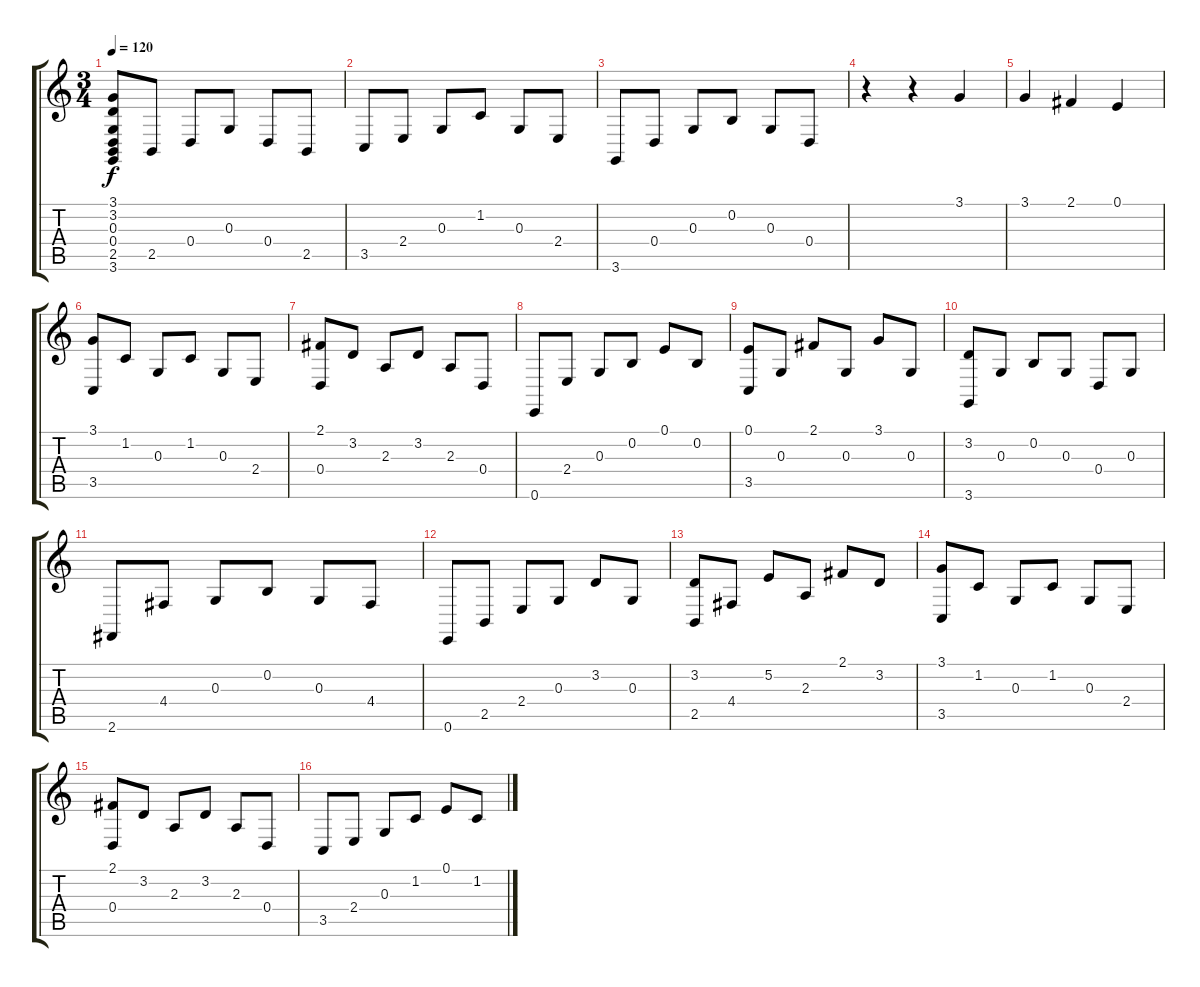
\track "" {instrument acousticgrandpiano}
\staff {score tabs}
\tuning (E4 B3 G3 D3 A2 E2) {hide}
\ts (3 4)
\tempo 120
\clef g2
\ks c
(3.1 3.2 0.3 0.4 2.5 3.6).8{dy f} 2.5.8 0.4.8 0.3.8 0.4.8 2.5.8 |
3.5.8 2.4.8 0.3.8 1.2.8 0.3.8 2.4.8 |
3.6.8 0.4.8 0.3.8 0.2.8 0.3.8 0.4.8 |
r.4 r.4 3.1.4 |
3.1.4 2.1.4 0.1.4 |
(3.1 3.5).8 1.2.8 0.3.8 1.2.8 0.3.8 2.4.8 |
(2.1 0.4).8 3.2.8 2.3.8 3.2.8 2.3.8 0.4.8 |
0.6.8 2.4.8 0.3.8 0.2.8 0.1.8 0.2.8 |
(0.1 3.5).8 0.3.8 2.1.8 0.3.8 3.1.8 0.3.8 |
(3.2 3.6).8 0.3.8 0.2.8 0.3.8 0.4.8 0.3.8 |
2.6.8 4.4.8 0.3.8 0.2.8 0.3.8 4.4.8 |
0.6.8 2.5.8 2.4.8 0.3.8 3.2.8 0.3.8 |
(3.2 2.5).8 4.4.8 5.2.8 2.3.8 2.1.8 3.2.8 |
(3.1 3.5).8 1.2.8 0.3.8 1.2.8 0.3.8 2.4.8 |
(2.1 0.4).8 3.2.8 2.3.8 3.2.8 2.3.8 0.4.8 |
3.5.8 2.4.8 0.3.8 1.2.8 0.1.8 1.2.8
